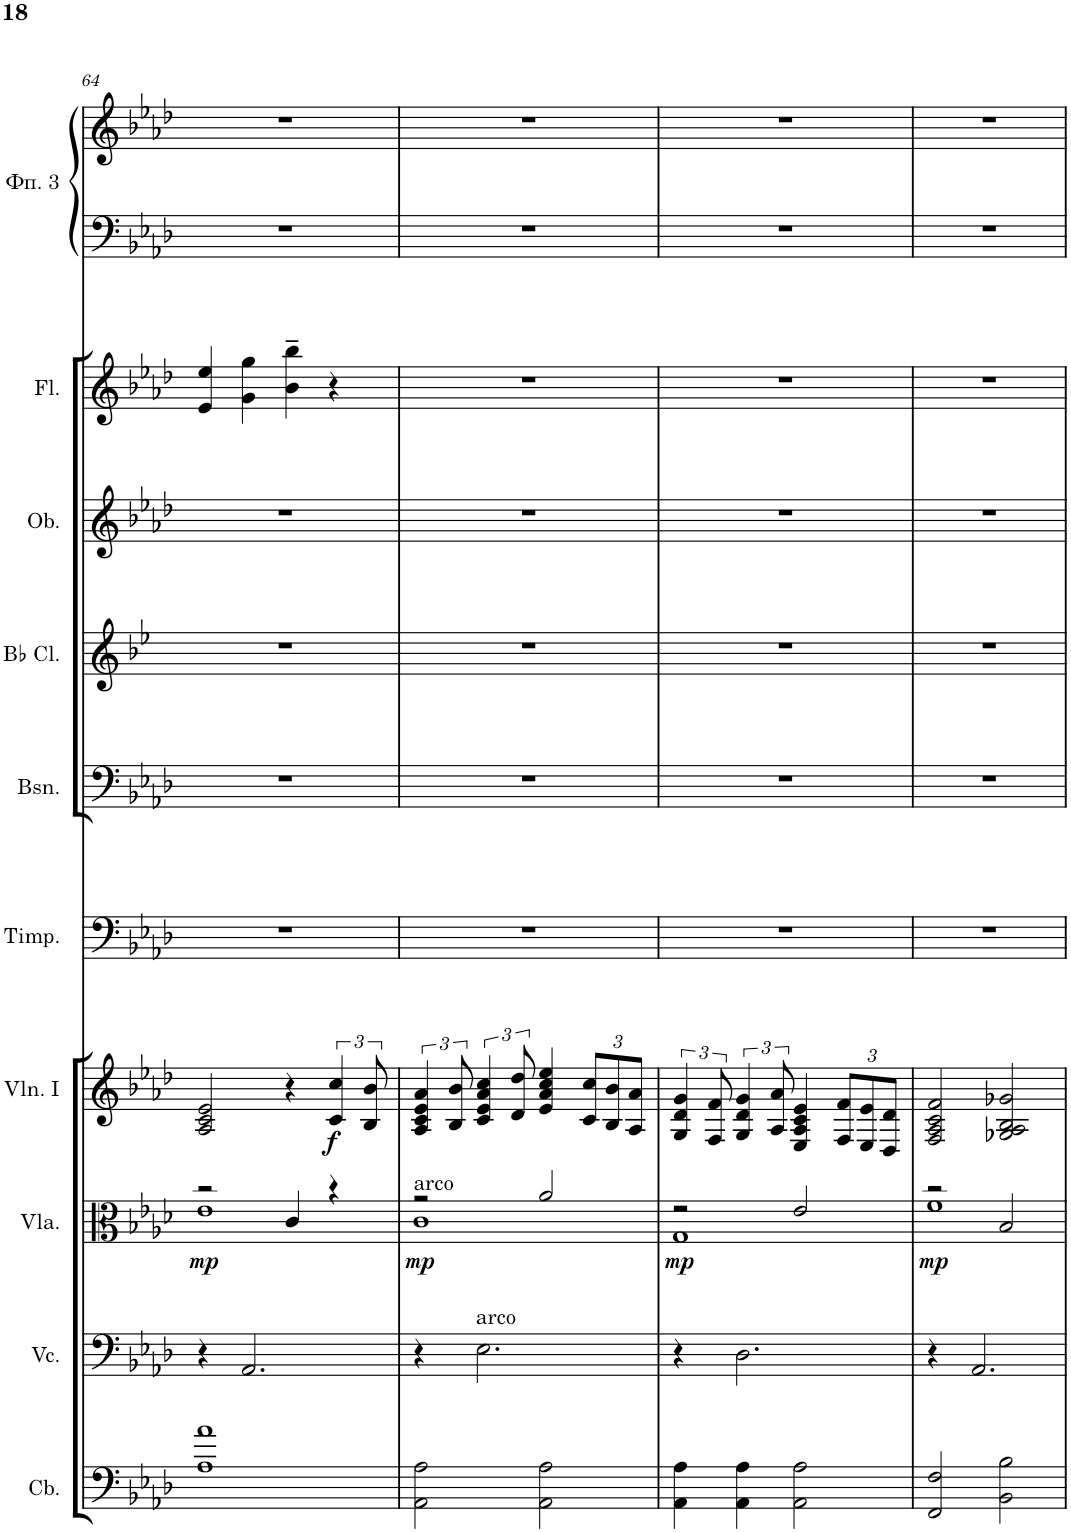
**kern	**kern	**kern	**dynam	**kern	**dynam	**kern	**kern	**kern	**kern	**kern	**kern	**kern
*part10	*part9	*part8	*part8	*part7	*part7	*part6	*part5	*part4	*part3	*part2	*part1	*part1
*staff11	*staff10	*staff9	*staff9	*staff8	*staff8	*staff7	*staff6	*staff5	*staff4	*staff3	*staff2	*staff1
*I"Contrabasses	*I"Violoncellos	*I"Violas	*	*I"Violins I	*	*I"Timpani	*I"Bassoons	*I"Clarinets in Bb	*I"Oboes	*I"Flutes	*I"Фортепиано 3	*
*I'Cb.	*I'Vc.	*I'Vla.	*	*I'Vln. I	*	*I'Timp.	*I'Bsn.	*	*I'Ob.	*I'Fl.	*	*
!!LO:PB:g=z
*clefF4	*clefF4	*clefC3	*	*clefG2	*	*clefF4	*clefF4	*clefG2	*clefG2	*clefG2	*clefF4	*clefG2
*Trd7c12	*	*	*	*	*	*	*	*Trd1c2	*	*	*	*
*k[b-e-a-d-]	*k[b-e-a-d-]	*k[b-e-a-d-]	*	*k[b-e-a-d-]	*	*k[b-e-a-d-]	*k[b-e-a-d-]	*k[b-e-]	*k[b-e-a-d-]	*k[b-e-a-d-]	*k[b-e-a-d-]	*k[b-e-a-d-]
*M4/4	*M4/4	*M4/4	*	*M4/4	*	*M4/4	*M4/4	*M4/4	*M4/4	*M4/4	*M4/4	*M4/4
=64	=64	=64	=64	=64	=64	=64	=64	=64	=64	=64	=64	=64
*	*	*^	*	*	*	*	*	*	*	*	*	*
!	!	!	!	!LO:DY:b	!	!	!	!	!	!	!	!	!
1A- 1a-	4r	2r	1e-	mp	2A-/ 2c/ 2e-/	.	1r	1r	1r	1r	4e-/ 4ee-/	1r	1r
.	2.AA-/	.	.	.	.	.	.	.	.	.	4g\ 4gg\	.	.
.	.	4c/	.	.	4r	.	.	.	.	.	4b-\~ 4bb-\~	.	.
!	!	!	!	!	!	!LO:DY:b	!	!	!	!	!	!	!
.	.	4r	.	.	6c/ 6cc/	f	.	.	.	.	4r	.	.
.	.	.	.	.	12B-/ 12b-/	.	.	.	.	.	.	.	.
=65	=65	=65	=65	=65	=65	=65	=65	=65	=65	=65	=65	=65	=65
!	!	!LO:TX:a:t=arco	!	!	!	!	!	!	!	!	!	!	!
!	!	!	!	!LO:DY:b	!	!	!	!	!	!	!	!	!
2AA-\ 2A-\	4r	2r	1c	mp	6A-/ 6c/ 6e-/ 6a-/	.	1r	1r	1r	1r	1r	1r	1r
.	.	.	.	.	12B-/ 12b-/	.	.	.	.	.	.	.	.
!	!LO:TX:a:t=arco	!	!	!	!	!	!	!	!	!	!	!	!
.	2.E-\	.	.	.	6c/ 6e-/ 6a-/ 6cc/	.	.	.	.	.	.	.	.
.	.	.	.	.	12d-/ 12dd-/	.	.	.	.	.	.	.	.
2AA-\ 2A-\	.	2a-/	.	.	4e-/ 4a-/ 4cc/ 4ee-/	.	.	.	.	.	.	.	.
*	*	*	*	*	*Xbrackettup	*	*	*	*	*	*	*	*
.	.	.	.	.	12c/ 12cc/L	.	.	.	.	.	.	.	.
.	.	.	.	.	12B-/ 12b-/	.	.	.	.	.	.	.	.
.	.	.	.	.	12A-/ 12a-/J	.	.	.	.	.	.	.	.
=66	=66	=66	=66	=66	=66	=66	=66	=66	=66	=66	=66	=66	=66
*	*	*	*	*	*brackettup	*	*	*	*	*	*	*	*
!	!	!	!	!LO:DY:b	!	!	!	!	!	!	!	!	!
4AA-\ 4A-\	4r	2r	1G	mp	6G/ 6d-/ 6g/	.	1r	1r	1r	1r	1r	1r	1r
.	.	.	.	.	12F/ 12f/	.	.	.	.	.	.	.	.
4AA-\ 4A-\	2.D-\	.	.	.	6G/ 6d-/ 6g/	.	.	.	.	.	.	.	.
.	.	.	.	.	12A-/ 12a-/	.	.	.	.	.	.	.	.
2AA-\ 2A-\	.	2e-/	.	.	4E-/ 4A-/ 4c/ 4e-/	.	.	.	.	.	.	.	.
*	*	*	*	*	*Xbrackettup	*	*	*	*	*	*	*	*
.	.	.	.	.	12F/ 12f/L	.	.	.	.	.	.	.	.
.	.	.	.	.	12E-/ 12e-/	.	.	.	.	.	.	.	.
.	.	.	.	.	12D-/ 12d-/J	.	.	.	.	.	.	.	.
=67	=67	=67	=67	=67	=67	=67	=67	=67	=67	=67	=67	=67	=67
!	!	!	!	!LO:DY:b	!	!	!	!	!	!	!	!	!
2FF/ 2F/	4r	2r	1f	mp	2F/ 2A-/ 2c/ 2f/	.	1r	1r	1r	1r	1r	1r	1r
.	2.AA-/	.	.	.	.	.	.	.	.	.	.	.	.
2BB-\ 2B-\	.	2B-/	.	.	2G-X/ 2A-/ 2B-/ 2g-X/	.	.	.	.	.	.	.	.
*	*	*v	*v	*	*	*	*	*	*	*	*	*	*
=	=	=	=	=	=	=	=	=	=	=	=	=
*-	*-	*-	*-	*-	*-	*-	*-	*-	*-	*-	*-	*-
